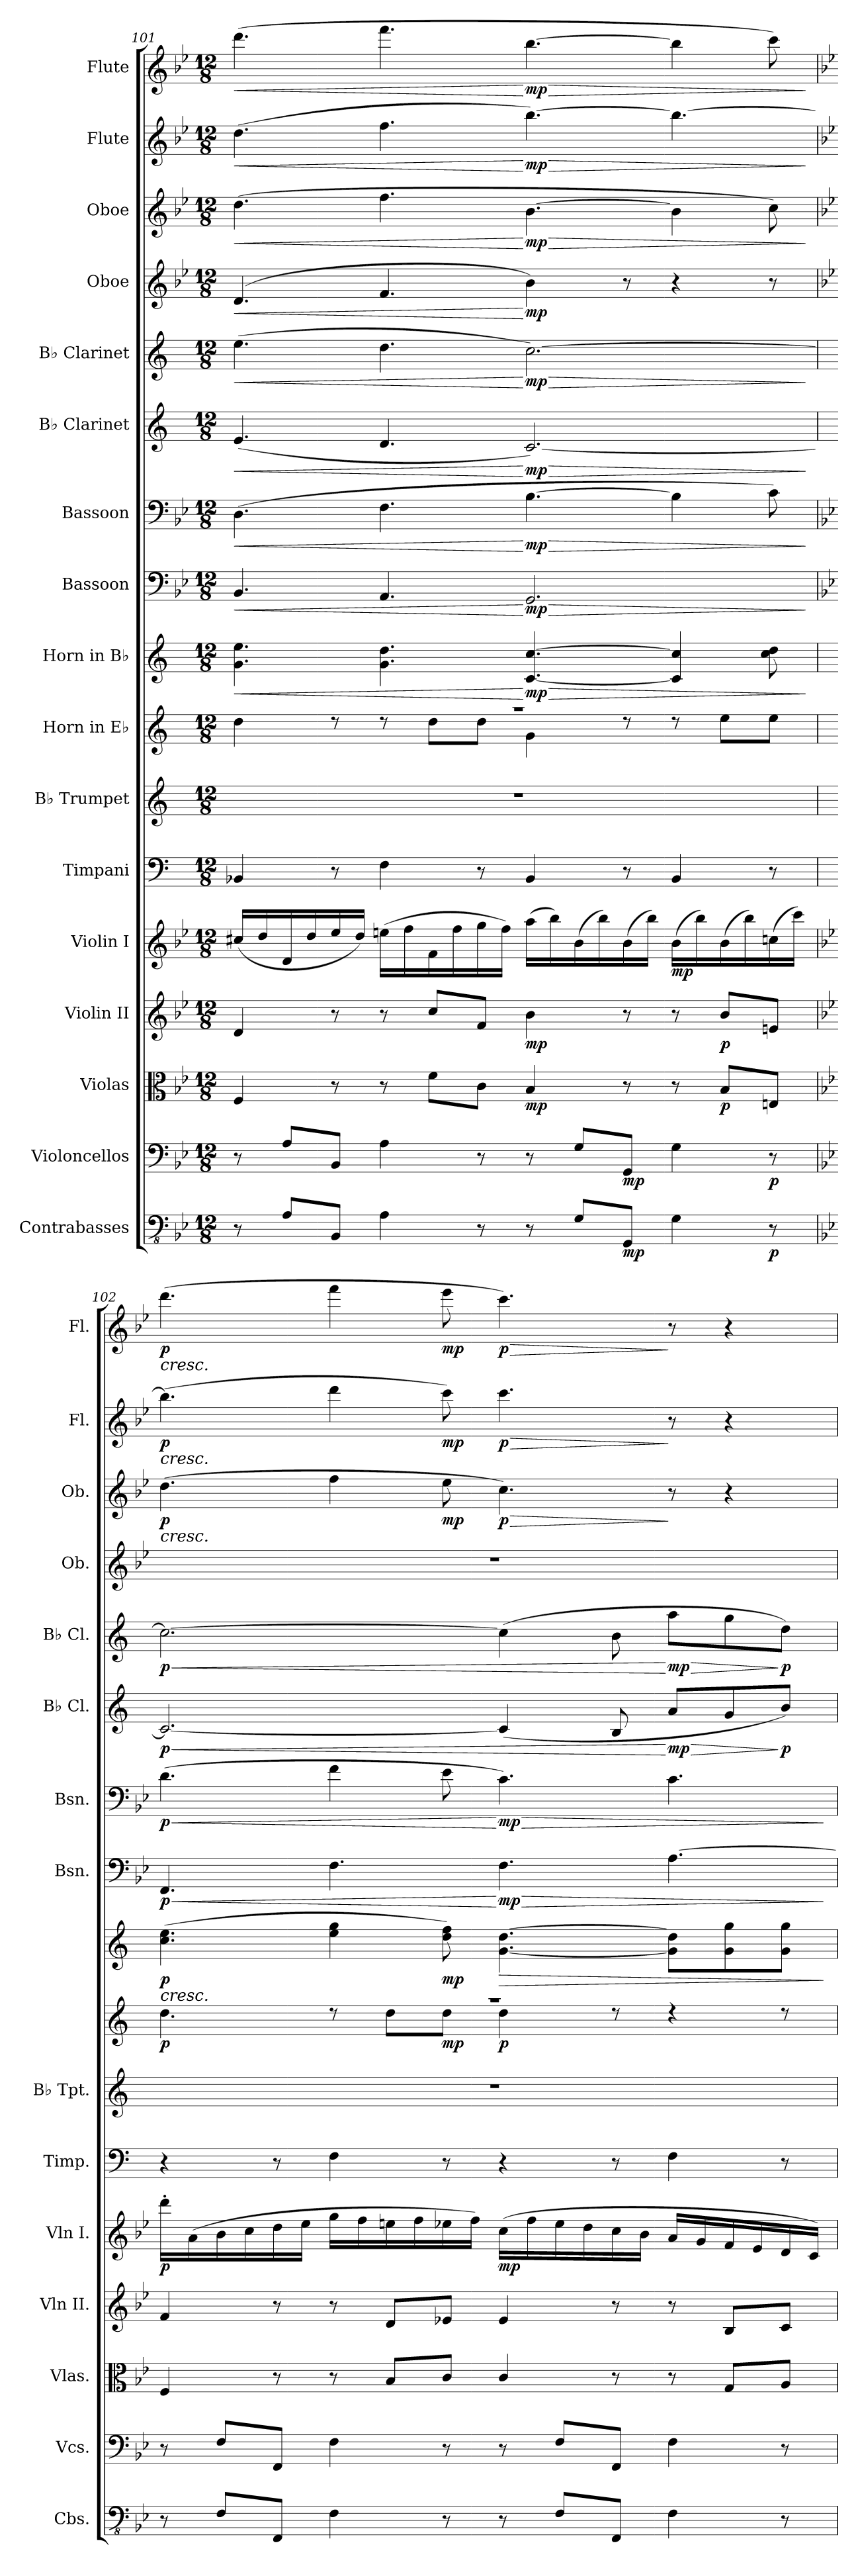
**kern	**dynam	**kern	**dynam	**kern	**dynam	**kern	**dynam	**kern	**dynam	**kern	**kern	**kern	**dynam	**kern	**dynam	**kern	**dynam	**kern	**dynam	**kern	**dynam	**kern	**dynam	**kern	**dynam	**kern	**dynam	**kern	**dynam	**kern	**dynam
*part17	*part17	*part16	*part16	*part15	*part15	*part14	*part14	*part13	*part13	*part12	*part11	*part10	*part10	*part9	*part9	*part8	*part8	*part7	*part7	*part6	*part6	*part5	*part5	*part4	*part4	*part3	*part3	*part2	*part2	*part1	*part1
*staff17	*staff17	*staff16	*staff16	*staff15	*staff15	*staff14	*staff14	*staff13	*staff13	*staff12	*staff11	*staff10	*staff10	*staff9	*staff9	*staff8	*staff8	*staff7	*staff7	*staff6	*staff6	*staff5	*staff5	*staff4	*staff4	*staff3	*staff3	*staff2	*staff2	*staff1	*staff1
*I"Contrabasses	*	*I"Violoncellos	*	*I"Violas	*	*I"Violin II	*	*I"Violin I	*	*I"Timpani	*I"B♭ Trumpet	*I"Horn in E♭	*	*I"Horn in B♭	*	*I"Bassoon	*	*I"Bassoon	*	*I"B♭ Clarinet	*	*I"B♭ Clarinet	*	*I"Oboe	*	*I"Oboe	*	*I"Flute	*	*I"Flute	*
*I'Cbs.	*	*I'Vcs.	*	*I'Vlas.	*	*I'Vln II.	*	*I'Vln I.	*	*I'Timp.	*I'B♭ Tpt.	*	*	*	*	*I'Bsn.	*	*I'Bsn.	*	*I'B♭ Cl.	*	*I'B♭ Cl.	*	*I'Ob.	*	*I'Ob.	*	*I'Fl.	*	*I'Fl.	*
*clefFv4	*	*clefF4	*	*clefC3	*	*clefG2	*	*clefG2	*	*clefF4	*clefG2	*clefG2	*	*clefG2	*	*clefF4	*	*clefF4	*	*clefG2	*	*clefG2	*	*clefG2	*	*clefG2	*	*clefG2	*	*clefG2	*
*	*	*	*	*	*	*	*	*	*	*	*ITrd1c2	*ITrd5c9	*	*ITrd1c2	*	*	*	*	*	*ITrd1c2	*	*ITrd1c2	*	*	*	*	*	*	*	*	*
*k[b-e-]	*	*k[b-e-]	*	*k[b-e-]	*	*k[b-e-]	*	*k[b-e-]	*	*k[]	*k[b-e-]	*k[b-e-a-]	*	*k[b-e-]	*	*k[b-e-]	*	*k[b-e-]	*	*k[b-e-]	*	*k[b-e-]	*	*k[b-e-]	*	*k[b-e-]	*	*k[b-e-]	*	*k[b-e-]	*
*M12/8	*	*M12/8	*	*M12/8	*	*M12/8	*	*M12/8	*	*M12/8	*M12/8	*M12/8	*	*M12/8	*	*M12/8	*	*M12/8	*	*M12/8	*	*M12/8	*	*M12/8	*	*M12/8	*	*M12/8	*	*M12/8	*
=101	=101	=101	=101	=101	=101	=101	=101	=101	=101	=101	=101	=101	=101	=101	=101	=101	=101	=101	=101	=101	=101	=101	=101	=101	=101	=101	=101	=101	=101	=101	=101
*	*	*	*	*	*	*	*	*	*	*	*	*^	*	*	*	*	*	*	*	*	*	*	*	*	*	*	*	*	*	*	*
!	!	!	!	!	!	!	!	!	!	!	!	!	!	!	!	!LO:HP:b	!	!LO:HP:b	!	!LO:HP:b	!	!LO:HP:b	!	!LO:HP:b	!	!LO:HP:b	!	!LO:HP:b	!	!LO:HP:b	!	!LO:HP:b
8r	.	8r	.	4F/	.	4d/	.	(16cc#X/LL	.	4BB-X/	1.r	1.r	4f\	.	4.f\ 4.dd\	<	4.BB-/	<	(4.D\	<	(4.d/	<	(4.dd\	<	(4.d/	<	(4.dd\	<	(4.dd\	<	(4.ddd\	<
.	.	.	.	.	.	.	.	16dd/	.	.	.	.	.	.	.	.	.	.	.	.	.	.	.	.	.	.	.	.	.	.	.	.
8AA\L	.	8A\L	.	.	.	.	.	16d/	.	.	.	.	.	.	.	.	.	.	.	.	.	.	.	.	.	.	.	.	.	.	.	.
.	.	.	.	.	.	.	.	16dd/	.	.	.	.	.	.	.	.	.	.	.	.	.	.	.	.	.	.	.	.	.	.	.	.
8BBB-/J	.	8BB-/J	.	8r	.	8r	.	16ee-/	.	8r	.	.	8rdd	.	.	.	.	.	.	.	.	.	.	.	.	.	.	.	.	.	.	.
.	.	.	.	.	.	.	.	16dd/JJ)	.	.	.	.	.	.	.	.	.	.	.	.	.	.	.	.	.	.	.	.	.	.	.	.
4AA\	.	4A\	.	8r	.	8r	.	(16een\LL	.	4F\	.	.	8rdd	.	4.f\ 4.cc\	.	4.AA/	.	4.F\	.	4.c/	.	4.cc\	.	4.f/	.	4.ff\	.	4.ff\	.	4.fff\	.
.	.	.	.	.	.	.	.	16ff\	.	.	.	.	.	.	.	.	.	.	.	.	.	.	.	.	.	.	.	.	.	.	.	.
.	.	.	.	8f\L	.	8cc/L	.	16f\	.	.	.	.	8f\L	.	.	.	.	.	.	.	.	.	.	.	.	.	.	.	.	.	.	.
.	.	.	.	.	.	.	.	16ff\	.	.	.	.	.	.	.	.	.	.	.	.	.	.	.	.	.	.	.	.	.	.	.	.
8r	.	8r	.	8c\J	.	8f/J	.	16gg\	.	8r	.	.	8f\J	.	.	.	.	.	.	.	.	.	.	.	.	.	.	.	.	.	.	.
.	.	.	.	.	.	.	.	16ff\JJ)	.	.	.	.	.	.	.	.	.	.	.	.	.	.	.	.	.	.	.	.	.	.	.	.
!	!	!	!	!	!LO:DY:b	!	!LO:DY:b	!	!	!	!	!	!	!	!	!LO:HP:n=1:b	!	!LO:HP:n=1:b	!	!LO:HP:n=1:b	!	!LO:HP:n=1:b	!	!LO:HP:n=1:b	!	!	!	!LO:HP:n=1:b	!	!LO:HP:n=1:b	!	!LO:HP:n=1:b
!	!	!	!	!	!	!	!	!	!	!	!	!	!	!	!	!LO:DY:n=1:b	!	!LO:DY:n=1:b	!	!LO:DY:n=1:b	!	!LO:DY:n=1:b	!	!LO:DY:n=1:b	!	!LO:DY:n=1:b	!	!LO:DY:n=1:b	!	!LO:DY:n=1:b	!	!LO:DY:n=1:b
8r	.	8r	.	4B-/	mp	4b-\	mp	(16aa\LL	.	4BB-/	.	.	4B-\	.	[4.B-/ [4.b-/	[ > mp	2.GG/	[ > mp	[4.B-\	[ > mp	[2.B-/)	[ > mp	[2.b-\)	[ > mp	4b-\)	[ mp	[4.b-\	[ > mp	[4.bb-\)	[ > mp	[4.bb-\	[ > mp
.	.	.	.	.	.	.	.	16bb-\)	.	.	.	.	.	.	.	.	.	.	.	.	.	.	.	.	.	.	.	.	.	.	.	.
8GG\L	.	8G\L	.	.	.	.	.	(16b-\	.	.	.	.	.	.	.	.	.	.	.	.	.	.	.	.	.	.	.	.	.	.	.	.
.	.	.	.	.	.	.	.	16bb-\)	.	.	.	.	.	.	.	.	.	.	.	.	.	.	.	.	.	.	.	.	.	.	.	.
!	!LO:DY:b	!	!LO:DY:b	!	!	!	!	!	!	!	!	!	!	!	!	!	!	!	!	!	!	!	!	!	!	!	!	!	!	!	!	!
8GGG/J	mp	8GG/J	mp	8r	.	8r	.	(16b-\	.	8r	.	.	8rdd	.	.	.	.	.	.	.	.	.	.	.	8r	.	.	.	.	.	.	.
.	.	.	.	.	.	.	.	16bb-\JJ)	.	.	.	.	.	.	.	.	.	.	.	.	.	.	.	.	.	.	.	.	.	.	.	.
!	!	!	!	!	!	!	!	!	!LO:DY:b	!	!	!	!	!	!	!	!	!	!	!	!	!	!	!	!	!	!	!	!	!	!	!
4GG\	.	4G\	.	8r	.	8r	.	(16b-\LL	mp	4BB-/	.	.	8rdd	.	4B-/] 4b-/]	.	.	.	4B-\]	.	.	.	.	.	4r	.	4b-\]	.	4.bb-\_	.	4bb-\]	.
.	.	.	.	.	.	.	.	16bb-\)	.	.	.	.	.	.	.	.	.	.	.	.	.	.	.	.	.	.	.	.	.	.	.	.
!	!	!	!	!	!LO:DY:b	!	!LO:DY:b	!	!	!	!	!	!	!	!	!	!	!	!	!	!	!	!	!	!	!	!	!	!	!	!	!
.	.	.	.	8B-/L	p	8b-/L	p	(16b-\	.	.	.	.	8g\L	.	.	.	.	.	.	.	.	.	.	.	.	.	.	.	.	.	.	.
.	.	.	.	.	.	.	.	16bb-\)	.	.	.	.	.	.	.	.	.	.	.	.	.	.	.	.	.	.	.	.	.	.	.	.
!	!LO:DY:b	!	!LO:DY:b	!	!	!	!	!	!	!	!	!	!	!	!	!	!	!	!	!	!	!	!	!	!	!	!	!	!	!	!	!
8r	p	8r	p	8En/J	.	8en/J	.	(16ccn\	.	8r	.	.	8g\J	.	8b-\ 8cc\	.	.	.	8c\)	.	.	.	.	.	8r	.	8cc\)	.	.	.	8ccc\)	.
.	.	.	.	.	.	.	.	16ccc\JJ)	.	.	.	.	.	.	.	.	.	.	.	.	.	.	.	.	.	.	.	.	.	.	.	.
*	*	*	*	*	*	*	*	*	*	*	*	*v	*v	*	*	*	*	*	*	*	*	*	*	*	*	*	*	*	*	*	*	*
.	.	.	.	.	.	.	.	.	.	.	.	.	.	.	]	.	]	.	]	.	]	.	]	.	.	.	]	.	]	.	]
!!LO:PB:g=z
=102	=102	=102	=102	=102	=102	=102	=102	=102	=102	=102	=102	=102	=102	=102	=102	=102	=102	=102	=102	=102	=102	=102	=102	=102	=102	=102	=102	=102	=102	=102	=102
*k[b-e-]	*	*k[b-e-]	*	*k[b-e-]	*	*k[b-e-]	*	*k[b-e-]	*	*k[]	*k[b-e-]	*k[b-e-a-]	*	*k[b-e-]	*	*k[b-e-]	*	*k[b-e-]	*	*k[b-e-]	*	*k[b-e-]	*	*k[b-e-]	*	*k[b-e-]	*	*k[b-e-]	*	*k[b-e-]	*
*	*	*	*	*	*	*	*	*	*	*	*	*^	*	*	*	*	*	*	*	*	*	*	*	*	*	*	*	*	*	*	*
!	!	!	!	!	!	!	!	!	!LO:DY:b	!	!	!	!	!LO:DY:b	!	!LO:HP:b	!	!LO:HP:b	!	!LO:HP:b	!	!LO:HP:b	!	!LO:HP:b	!	!	!	!LO:HP:b	!	!LO:HP:b	!	!LO:HP:b
!	!	!	!	!	!	!	!	!	!	!	!	!	!	!	!	!LO:DY:n=1:b	!	!LO:DY:n=1:b	!	!LO:DY:n=1:b	!	!LO:DY:n=1:b	!	!LO:DY:n=1:b	!	!	!	!LO:DY:n=1:b	!	!LO:DY:n=1:b	!	!LO:DY:n=1:b
8r	.	8r	.	4F/	.	4f/	.	16ddd'\LL	p	4r	1.r	1.r	4.f\	p	(4.b-\ 4.dd\	< p	4.FF/	< p	(4.d\	< p	2.B-/_	< p	2.b-\_	< p	1.r	.	(4.dd\	< p	(4.bb-\]	< p	(4.ddd\	< p
.	.	.	.	.	.	.	.	(16a\	.	.	.	.	.	.	.	.	.	.	.	.	.	.	.	.	.	.	.	.	.	.	.	.
8FF\L	.	8F\L	.	.	.	.	.	16b-\	.	.	.	.	.	.	.	.	.	.	.	.	.	.	.	.	.	.	.	.	.	.	.	.
.	.	.	.	.	.	.	.	16cc\	.	.	.	.	.	.	.	.	.	.	.	.	.	.	.	.	.	.	.	.	.	.	.	.
8FFF/J	.	8FF/J	.	8r	.	8r	.	16dd\	.	8r	.	.	.	.	.	.	.	.	.	.	.	.	.	.	.	.	.	.	.	.	.	.
.	.	.	.	.	.	.	.	16ee-\JJ	.	.	.	.	.	.	.	.	.	.	.	.	.	.	.	.	.	.	.	.	.	.	.	.
4FF\	.	4F\	.	8r	.	8r	.	16gg\LL	.	4F\	.	.	8rdd	.	4dd\ 4ff\	.	4.F\	.	4f\	.	.	.	.	.	.	.	4ff\	.	4ddd\	.	4fff\	.
.	.	.	.	.	.	.	.	16ff\	.	.	.	.	.	.	.	.	.	.	.	.	.	.	.	.	.	.	.	.	.	.	.	.
.	.	.	.	8B-/L	.	8d/L	.	16een\	.	.	.	.	8f\L	.	.	.	.	.	.	.	.	.	.	.	.	.	.	.	.	.	.	.
.	.	.	.	.	.	.	.	16ff\	.	.	.	.	.	.	.	.	.	.	.	.	.	.	.	.	.	.	.	.	.	.	.	.
!	!	!	!	!	!	!	!	!	!	!	!	!	!	!LO:DY:b	!	!LO:DY:n=2:b	!	!	!	!	!	!	!	!	!	!	!	!LO:DY:n=2:b	!	!LO:DY:n=2:b	!	!LO:DY:n=2:b
8r	.	8r	.	8c/J	.	8e-X/J	.	16ee-X\	.	8r	.	.	8f\J	mp	8cc\ 8ee-\)	mp	.	.	8e-\	.	.	.	.	.	.	.	8ee-\	mp	8ccc\)	mp	8eee-\	mp
.	.	.	.	.	.	.	.	16ff\JJ)	.	.	.	.	.	.	.	.	.	.	.	.	.	.	.	.	.	.	.	.	.	.	.	.
!	!	!	!	!	!	!	!	!	!LO:DY:b	!	!	!	!	!LO:DY:b	!	!LO:HP:n=1:b	!	!LO:HP:n=1:b	!	!LO:HP:n=1:b	!	!	!	!	!	!	!	!LO:HP:n=1:b	!	!LO:HP:n=1:b	!	!LO:HP:n=1:b
!	!	!	!	!	!	!	!	!	!	!	!	!	!	!	!	!	!	!LO:DY:n=2:b	!	!LO:DY:n=2:b	!	!	!	!	!	!	!	!LO:DY:n=3:b	!	!LO:DY:n=3:b	!	!LO:DY:n=3:b
8r	.	8r	.	4c/	.	4e-/	.	(16cc\LL	mp	4r	.	.	4f\	p	[4.f\ [4.cc\	[ >	4.F\	[ > mp	4.c\)	[ > mp	(4B-/]	.	(4b-\]	.	.	.	4.cc\)	[ > p	4.ccc\	[ > p	4.ccc\)	[ > p
.	.	.	.	.	.	.	.	16ff\	.	.	.	.	.	.	.	.	.	.	.	.	.	.	.	.	.	.	.	.	.	.	.	.
8FF\L	.	8F\L	.	.	.	.	.	16ee-\	.	.	.	.	.	.	.	.	.	.	.	.	.	.	.	.	.	.	.	.	.	.	.	.
.	.	.	.	.	.	.	.	16dd\	.	.	.	.	.	.	.	.	.	.	.	.	.	.	.	.	.	.	.	.	.	.	.	.
8FFF/J	.	8FF/J	.	8r	.	8r	.	16cc\	.	8r	.	.	8rdd	.	.	.	.	.	.	.	8A/	.	8a\	.	.	.	.	.	.	.	.	.
.	.	.	.	.	.	.	.	16b-\JJ	.	.	.	.	.	.	.	.	.	.	.	.	.	.	.	.	.	.	.	.	.	.	.	.
!	!	!	!	!	!	!	!	!	!	!	!	!	!	!	!	!	!	!	!	!	!	!LO:HP:n=1:b	!	!LO:HP:n=1:b	!	!	!	!	!	!	!	!
!	!	!	!	!	!	!	!	!	!	!	!	!	!	!	!	!	!	!	!	!	!	!LO:DY:n=2:b	!	!LO:DY:n=2:b	!	!	!	!	!	!	!	!
4FF\	.	4F\	.	8r	.	8r	.	16a/LL	.	4F\	.	.	4rdd	.	8f\] 8cc\]L	.	[4.A\	.	4.c\	.	8g/L	[ > mp	8gg\L	[ > mp	.	.	8r	]	8r	]	8r	]
.	.	.	.	.	.	.	.	16g/	.	.	.	.	.	.	.	.	.	.	.	.	.	.	.	.	.	.	.	.	.	.	.	.
.	.	.	.	8G/L	.	8B-/L	.	16f/	.	.	.	.	.	.	8f\ 8ff\	.	.	.	.	.	8f/	.	8ff\	.	.	.	4r	.	4r	.	4r	.
.	.	.	.	.	.	.	.	16e-/	.	.	.	.	.	.	.	.	.	.	.	.	.	.	.	.	.	.	.	.	.	.	.	.
!	!	!	!	!	!	!	!	!	!	!	!	!	!	!	!	!	!	!	!	!	!	!LO:DY:n=3:b	!	!LO:DY:n=3:b	!	!	!	!	!	!	!	!
8r	.	8r	.	8A/J	.	8c/J	.	16d/	.	8r	.	.	8rdd	.	8f\ 8ff\J	.	.	.	.	.	8a/J)	] p	8cc\J)	] p	.	.	.	.	.	.	.	.
.	.	.	.	.	.	.	.	16c/JJ)	.	.	.	.	.	.	.	.	.	.	.	.	.	.	.	.	.	.	.	.	.	.	.	.
*	*	*	*	*	*	*	*	*	*	*	*	*v	*v	*	*	*	*	*	*	*	*	*	*	*	*	*	*	*	*	*	*	*
.	.	.	.	.	.	.	.	.	.	.	.	.	.	.	]	.	]	.	]	.	.	.	.	.	.	.	.	.	.	.	.
=	=	=	=	=	=	=	=	=	=	=	=	=	=	=	=	=	=	=	=	=	=	=	=	=	=	=	=	=	=	=	=
*-	*-	*-	*-	*-	*-	*-	*-	*-	*-	*-	*-	*-	*-	*-	*-	*-	*-	*-	*-	*-	*-	*-	*-	*-	*-	*-	*-	*-	*-	*-	*-
